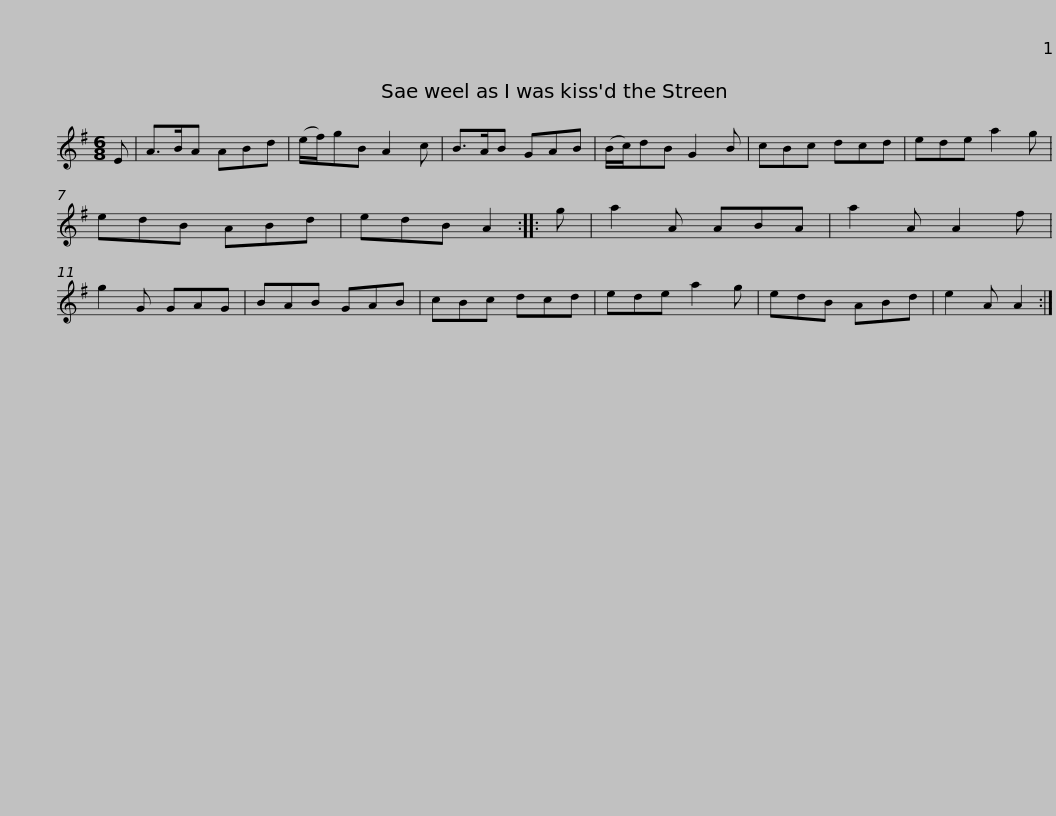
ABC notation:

X:1
L:1/8
M:6/8
I:linebreak $
K:G
V:1 treble
V:1
 E | A>BA ABd | (e/f/)gB A2 c | B>AB GAB | (B/c/)dB G2 B | %5
 cBc dcd | ede a2 g | edB ABd |$ edB A2 :: g | %10
 a2 A ABA | a2 A A2 f | g2 G GAG | BAB GAB | cBc dcd | %15
 ede a2 g |$ edB ABd | e2 A A2 :| %18
